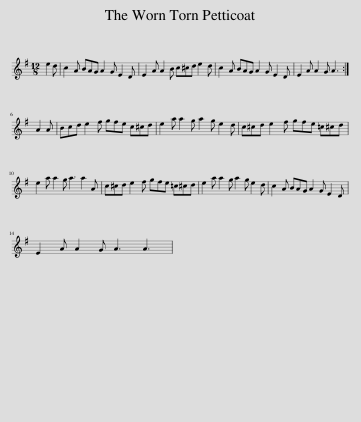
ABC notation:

X:1
L:1/8
M:12/8
I:linebreak $
K:G
V:1 treble
V:1
 e2 d | c2 A BAG A2 G E2 D | E2 A A2 B c^cd e2 d | c2 A BAG A2 G E2 D | E2 A A2 G A3 :|$ %5
 A2 A | Bcd e2 f gfe c^cd | e2 a a2 g a2 g e2 d | c^cd e2 f gfe =c^cd |$ e2 a a2 g a3 a2 A | %10
 c^cd e2 f gfe =c^cd | e2 a a2 g a2 g e2 d | c2 A BAG A2 G E2 D |$ E2 A A2 G A3 A3 | %14
